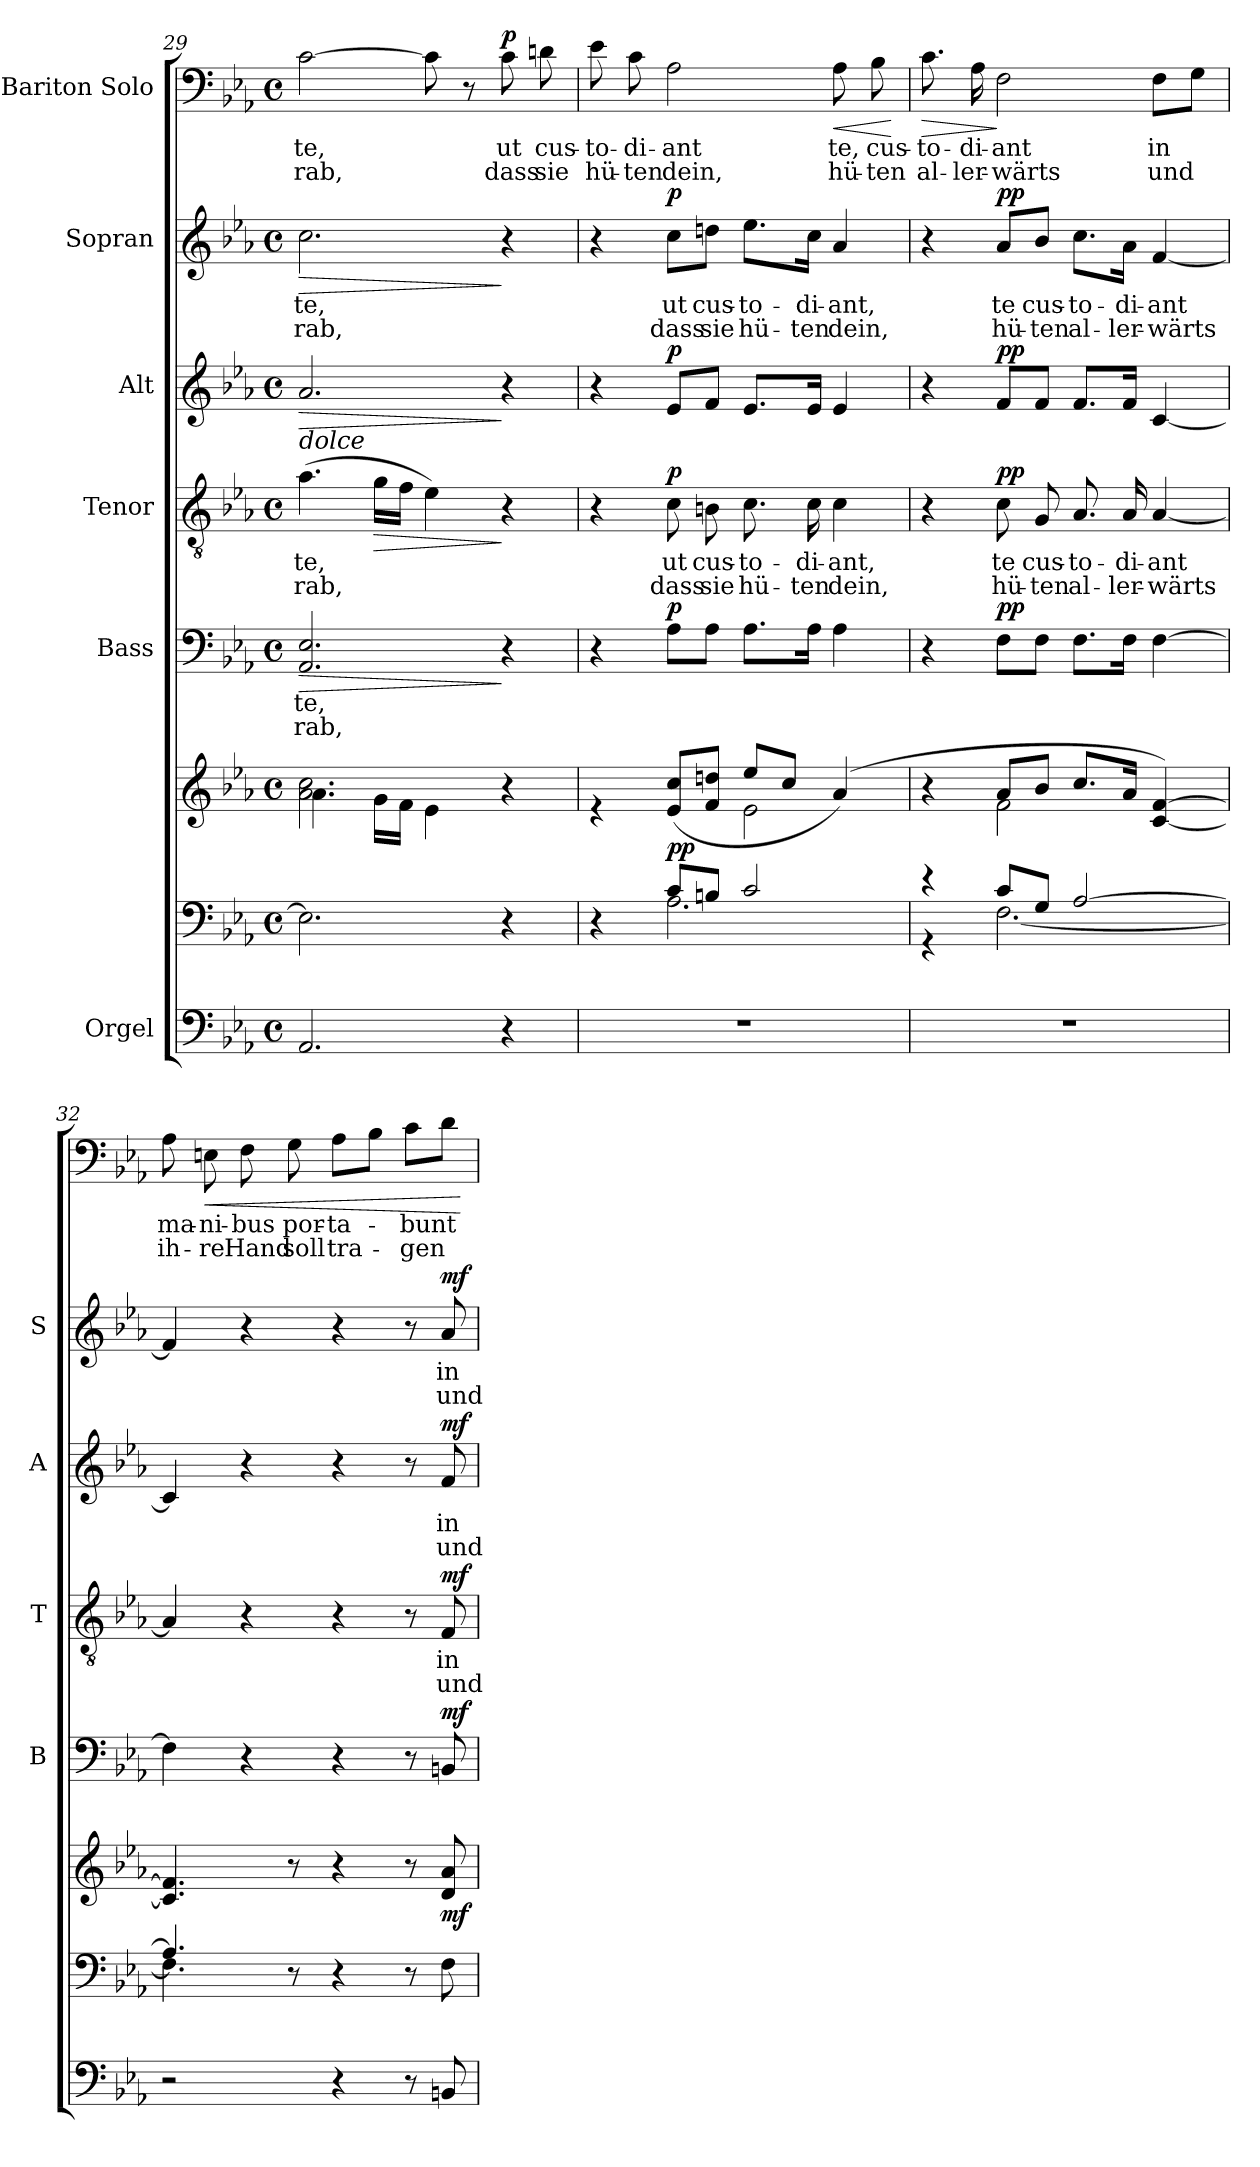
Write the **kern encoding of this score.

**kern	**kern	**kern	**dynam	**kern	**text	**text	**dynam	**kern	**text	**text	**dynam	**kern	**text	**text	**dynam	**kern	**text	**text	**dynam	**kern	**text	**text	**dynam
*part6	*part6	*part6	*part6	*part5	*part5	*part5	*part5	*part4	*part4	*part4	*part4	*part3	*part3	*part3	*part3	*part2	*part2	*part2	*part2	*part1	*part1	*part1	*part1
*staff8	*staff7	*staff6	*staff6/7/8	*staff5	*staff5	*staff5	*staff5	*staff4	*staff4	*staff4	*staff4	*staff3	*staff3	*staff3	*staff3	*staff2	*staff2	*staff2	*staff2	*staff1	*staff1	*staff1	*staff1
*I"Orgel	*	*	*	*I"Bass	*	*	*	*I"Tenor	*	*	*	*I"Alt	*	*	*	*I"Sopran	*	*	*	*I"Bariton Solo	*	*	*
*	*	*	*	*I'B	*	*	*	*I'T	*	*	*	*I'A	*	*	*	*I'S	*	*	*	*	*	*	*
*clefF4	*clefF4	*clefG2	*	*clefF4	*	*	*	*clefGv2	*	*	*	*clefG2	*	*	*	*clefG2	*	*	*	*clefF4	*	*	*
*k[b-e-a-]	*k[b-e-a-]	*k[b-e-a-]	*	*k[b-e-a-]	*	*	*	*k[b-e-a-]	*	*	*	*k[b-e-a-]	*	*	*	*k[b-e-a-]	*	*	*	*k[b-e-a-]	*	*	*
*E-:	*E-:	*E-:	*	*E-:	*	*	*	*E-:	*	*	*	*E-:	*	*	*	*E-:	*	*	*	*E-:	*	*	*
*M4/4	*M4/4	*M4/4	*	*M4/4	*	*	*	*M4/4	*	*	*	*M4/4	*	*	*	*M4/4	*	*	*	*M4/4	*	*	*
*met(c)	*met(c)	*met(c)	*	*met(c)	*	*	*	*met(c)	*	*	*	*met(c)	*	*	*	*met(c)	*	*	*	*met(c)	*	*	*
=29	=29	=29	=29	=29	=29	=29	=29	=29	=29	=29	=29	=29	=29	=29	=29	=29	=29	=29	=29	=29	=29	=29	=29
*	*^	*^	*	*	*	*	*	*	*	*	*	*	*	*	*	*	*	*	*	*	*	*	*
*	*	*	*	*^	*	*	*	*	*	*	*	*	*	*	*	*	*	*	*	*	*	*	*	*	*
!	!	!	!	!	!	!	!	!	!	!	!LO:TX:a:i:t=dolce	!	!	!	!	!	!	!	!	!	!	!	!	!	!	!
!	!	!	!	!	!	!	!	!	!	!LO:HP:b	!	!	!	!	!	!	!	!LO:HP:b	!	!	!	!LO:HP:b	!	!	!	!
2.AA-/	2.ryy	2.E-\]	2.a-\ 2.cc\	2.ryy	4.a-\	.	2.AA-/ 2.E-/	te,	-rab,	>	(4.a-\	te,	-rab,	.	2.a-/	.	.	>	2.cc\	te,	-rab,	>	[2c\	te,	-rab,	.
!	!	!	!	!	!	!	!	!	!	!	!	!	!	!LO:HP:b	!	!	!	!	!	!	!	!	!	!	!	!
.	.	.	.	.	16g\LL	.	.	.	.	.	16g\LL	.	.	>	.	.	.	.	.	.	.	.	.	.	.	.
.	.	.	.	.	16f\JJ	.	.	.	.	.	16f\JJ	.	.	.	.	.	.	.	.	.	.	.	.	.	.	.
.	.	.	.	.	4e-\	.	.	.	.	.	4e-\)	.	.	.	.	.	.	.	.	.	.	.	8c\]	.	.	.
.	.	.	.	.	.	.	.	.	.	.	.	.	.	.	.	.	.	.	.	.	.	.	8r	.	.	.
!	!	!	!	!	!	!	!	!	!	!	!	!	!	!	!	!	!	!	!	!	!	!	!	!	!	!LO:DY:a
4r	4r	4ryy	4r	4ryy	4ryy	.	4r	.	.	]	4r	.	.	]	4r	.	.	]	4r	.	.	]	8c\	ut	dass	p
.	.	.	.	.	.	.	.	.	.	.	.	.	.	.	.	.	.	.	.	.	.	.	8dn\	cus-	sie	.
*	*	*	*	*v	*v	*	*	*	*	*	*	*	*	*	*	*	*	*	*	*	*	*	*	*	*	*
=30	=30	=30	=30	=30	=30	=30	=30	=30	=30	=30	=30	=30	=30	=30	=30	=30	=30	=30	=30	=30	=30	=30	=30	=30	=30
1r	4r	4ryy	4re	2ryy	.	4r	.	.	.	4r	.	.	.	4r	.	.	.	4r	.	.	.	8e-\	-to-	hü-	.
.	.	.	.	.	.	.	.	.	.	.	.	.	.	.	.	.	.	.	.	.	.	8c\	-di-	-ten	.
!	!	!	!	!	!LO:DY:b	!	!	!	!LO:DY:a	!	!	!	!LO:DY:a	!	!	!	!LO:DY:a	!	!	!	!LO:DY:a	!	!	!	!
.	8c/L	(2.A-\	(8e-/ 8cc/L	.	pp	8A-\L	.	.	p	8c\	ut	dass	p	8e-/L	.	.	p	8cc\L	ut	dass	p	2A-\	-ant	dein,	.
.	8Bn/J	.	8f/ 8ddn/J	.	.	8A-\J	.	.	.	8Bn\	cus-	sie	.	8f/J	.	.	.	8ddn\J	cus-	sie	.	.	.	.	.
.	2c/	.	8ee-/L	2e-\	.	8.A-\L	.	.	.	8.c\	-to-	hü-	.	8.e-/L	.	.	.	8.ee-\L	-to-	hü-	.	.	.	.	.
.	.	.	8cc/J	.	.	.	.	.	.	.	.	.	.	.	.	.	.	.	.	.	.	.	.	.	.
.	.	.	.	.	.	16A-\Jk	.	.	.	16c\	-di-	-ten	.	16e-/Jk	.	.	.	16cc\Jk	-di-	-ten	.	.	.	.	.
!	!	!	!	!	!	!	!	!	!	!	!	!	!	!	!	!	!	!	!	!	!	!	!	!	!LO:HP:b
.	.	.	(4a-/)	.	.	4A-\	.	.	.	4c\	-ant,	dein,	.	4e-/	.	.	.	4a-/	-ant,	dein,	.	8A-\	te,	hü-	<
.	.	.	.	.	.	.	.	.	.	.	.	.	.	.	.	.	.	.	.	.	.	8B-\	cus-	-ten	.
*	*v	*v	*	*	*	*	*	*	*	*	*	*	*	*	*	*	*	*	*	*	*	*	*	*	*
*	*	*v	*v	*	*	*	*	*	*	*	*	*	*	*	*	*	*	*	*	*	*	*	*	*
.	.	.	.	.	.	.	.	.	.	.	.	.	.	.	.	.	.	.	.	.	.	.	[
!!LO:PB:g=z
=31	=31	=31	=31	=31	=31	=31	=31	=31	=31	=31	=31	=31	=31	=31	=31	=31	=31	=31	=31	=31	=31	=31	=31
*	*^	*^	*	*	*	*	*	*	*	*	*	*	*	*	*	*	*	*	*	*	*	*	*
!	!	!	!	!	!	!	!	!	!	!	!	!	!	!	!	!	!	!	!	!	!	!	!	!	!LO:HP:b
1r	4r	4r	4r	4ryy	.	4r	.	.	.	4r	.	.	.	4r	.	.	.	4r	.	.	.	8.c\	-to-	al-	>
.	.	.	.	.	.	.	.	.	.	.	.	.	.	.	.	.	.	.	.	.	.	16A-\	-di-	-ler-	.
!	!	!	!	!	!	!	!	!	!LO:DY:a	!	!	!	!LO:DY:a	!	!	!	!LO:DY:a	!	!	!	!LO:DY:a	!	!	!	!
.	8c/L	[2.F\	8a-/L	2f\	.	8F\L	.	.	pp	8c\	te	hü-	pp	8f/L	.	.	pp	8a-/L	te	hü-	pp	2F\	-ant	-wärts	]
.	8G/J	.	8b-/J	.	.	8F\J	.	.	.	8G/	cus-	-ten	.	8f/J	.	.	.	8b-/J	cus-	-ten	.	.	.	.	.
.	[2A-/	.	8.cc/L	.	.	8.F\L	.	.	.	8.A-/	-to-	al-	.	8.f/L	.	.	.	8.cc\L	-to-	al-	.	.	.	.	.
.	.	.	16a-/Jk	.	.	16F\Jk	.	.	.	16A-/	-di-	-ler-	.	16f/Jk	.	.	.	16a-\Jk	-di-	-ler-	.	.	.	.	.
.	.	.	[4c/ [4f/)	4rgyy	.	[4F\	.	.	.	[4A-/	-ant	-wärts	.	[4c/	.	.	.	[4f/	-ant	-wärts	.	8F\L	in	und	.
.	.	.	.	.	.	.	.	.	.	.	.	.	.	.	.	.	.	.	.	.	.	8G\J	.	.	.
=32	=32	=32	=32	=32	=32	=32	=32	=32	=32	=32	=32	=32	=32	=32	=32	=32	=32	=32	=32	=32	=32	=32	=32	=32	=32
2r	4.A-/]	4.F\]	4.c/] 4.f/]	2rAyy	.	4F\]	.	.	.	4A-/]	.	.	.	4c/]	.	.	.	4f/]	.	.	.	8A-\	ma-	ih-	.
!	!	!	!	!	!	!	!	!	!	!	!	!	!	!	!	!	!	!	!	!	!	!	!	!	!LO:HP:b
.	.	.	.	.	.	.	.	.	.	.	.	.	.	.	.	.	.	.	.	.	.	8En\	-ni-	-re	<
.	.	.	.	.	.	4r	.	.	.	4r	.	.	.	4r	.	.	.	4r	.	.	.	8F\	-bus	Hand	.
.	8r	8ryy	8r	.	.	.	.	.	.	.	.	.	.	.	.	.	.	.	.	.	.	8G\	por-	soll	.
4r	4r	4ryy	4r	2ryy	.	4r	.	.	.	4r	.	.	.	4r	.	.	.	4r	.	.	.	8A-\L	-ta-	tra-	.
.	.	.	.	.	.	.	.	.	.	.	.	.	.	.	.	.	.	.	.	.	.	8B-\J	.	.	.
8r	8r	8ryy	8r	.	.	8r	.	.	.	8r	.	.	.	8r	.	.	.	8r	.	.	.	8c\L	-bunt	-gen	.
!	!	!	!	!	!LO:DY:b	!	!	!	!LO:DY:a	!	!	!	!LO:DY:a	!	!	!	!LO:DY:a	!	!	!	!LO:DY:a	!	!	!	!
8BBn/	8F\	8ryy	8d/ 8a-/	.	mf	8BBn/	.	.	mf	8F/	in	und	mf	8f/	in	und	mf	8a-/	in	und	mf	8d\J	.	.	.
*	*v	*v	*	*	*	*	*	*	*	*	*	*	*	*	*	*	*	*	*	*	*	*	*	*	*
*	*	*v	*v	*	*	*	*	*	*	*	*	*	*	*	*	*	*	*	*	*	*	*	*	*
.	.	.	.	.	.	.	.	.	.	.	.	.	.	.	.	.	.	.	.	.	.	.	[
=	=	=	=	=	=	=	=	=	=	=	=	=	=	=	=	=	=	=	=	=	=	=	=
*-	*-	*-	*-	*-	*-	*-	*-	*-	*-	*-	*-	*-	*-	*-	*-	*-	*-	*-	*-	*-	*-	*-	*-
